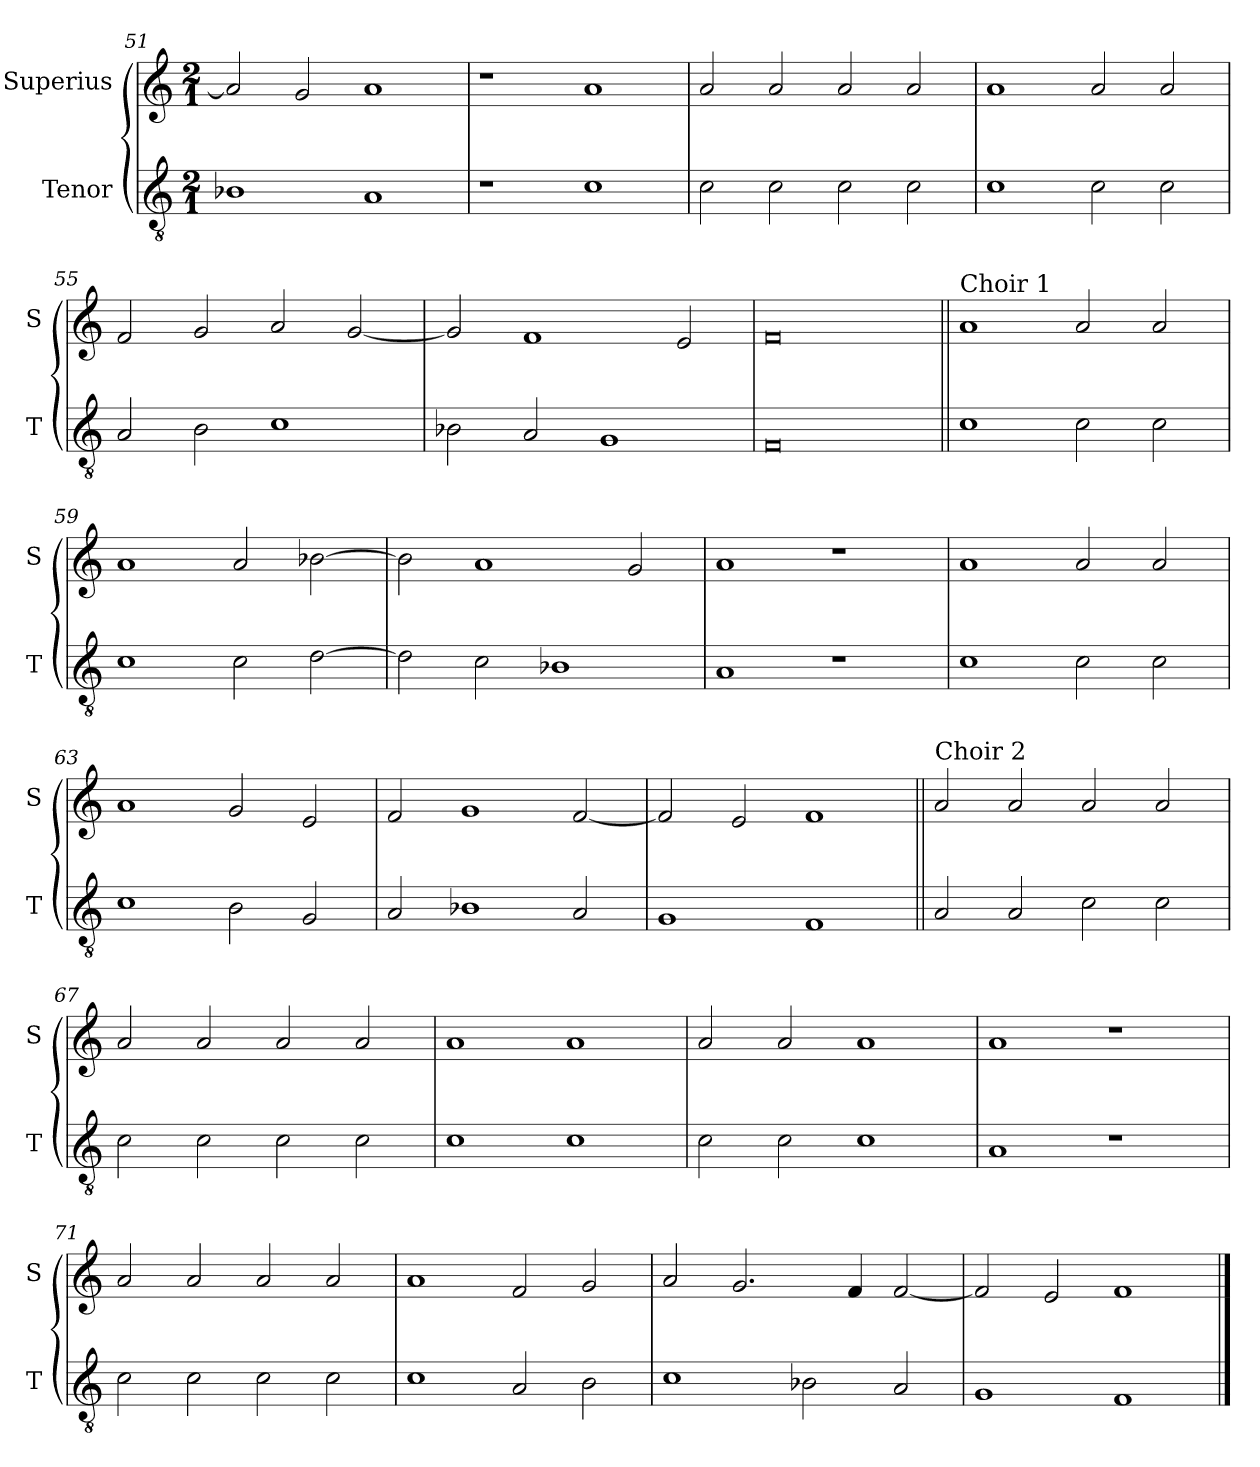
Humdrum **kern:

**kern	**kern
*part2	*part1
*staff2	*staff1
*I"Tenor	*I"Superius
*I'T	*I'S
*clefGv2	*clefG2
*k[]	*k[]
*M2/1	*M2/1
=51	=51
1B-X	2a/]
.	2g/
1A	1a
=52	=52
1r	1r
1c	1a
=53	=53
2c\	2a/
2c\	2a/
2c\	2a/
2c\	2a/
=54	=54
1c	1a
2c\	2a/
2c\	2a/
=55	=55
2A/	2f/
2B\	2g/
1c	2a/
.	[2g/
=56	=56
2B-X\	2g/]
2A/	1f
1G	.
.	2e/
=57	=57
0F	0f
=58||	=58||
!	!LO:TX:a:t=Choir 1
1c	1a
2c\	2a/
2c\	2a/
=59	=59
1c	1a
2c\	2a/
[2d\	[2b-X\
=60	=60
2d\]	2b-\]
2c\	1a
1B-X	.
.	2g/
=61	=61
1A	1a
1r	1r
=62	=62
1c	1a
2c\	2a/
2c\	2a/
=63	=63
1c	1a
2B\	2g/
2G/	2e/
=64	=64
2A/	2f/
1B-X	1g
2A/	[2f/
=65	=65
1G	2f/]
.	2e/
1F	1f
=66||	=66||
!	!LO:TX:a:t=Choir 2
2A/	2a/
2A/	2a/
2c\	2a/
2c\	2a/
=67	=67
2c\	2a/
2c\	2a/
2c\	2a/
2c\	2a/
=68	=68
1c	1a
1c	1a
=69	=69
2c\	2a/
2c\	2a/
1c	1a
=70	=70
1A	1a
1r	1r
=71	=71
2c\	2a/
2c\	2a/
2c\	2a/
2c\	2a/
=72	=72
1c	1a
2A/	2f/
2B\	2g/
=73	=73
1c	2a/
.	2.g/
2B-X\	.
.	4f/
2A/	[2f/
=74	=74
1G	2f/]
.	2e/
1F	1f
==	==
*-	*-
